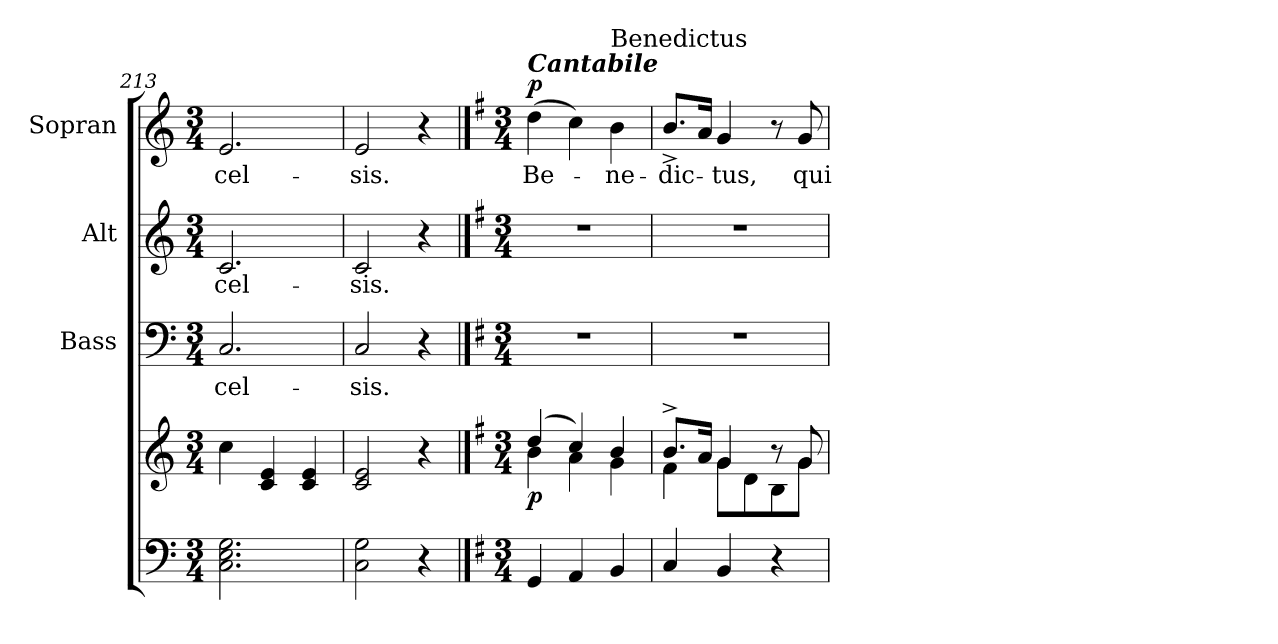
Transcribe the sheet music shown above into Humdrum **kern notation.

**kern	**kern	**dynam	**kern	**text	**kern	**text	**kern	**text	**dynam
*part4	*part4	*part4	*part3	*part3	*part2	*part2	*part1	*part1	*part1
*staff5	*staff4	*staff4/5	*staff3	*staff3	*staff2	*staff2	*staff1	*staff1	*staff1
*	*	*	*I"Bass	*	*I"Alt	*	*I"Sopran	*	*
*	*	*	*I'B.	*	*I'A.	*	*I'S.	*	*
*clefF4	*clefG2	*	*clefF4	*	*clefG2	*	*clefG2	*	*
*k[]	*k[]	*	*k[]	*	*k[]	*	*k[]	*	*
*C:	*C:	*	*C:	*	*C:	*	*C:	*	*
*M3/4	*M3/4	*	*M3/4	*	*M3/4	*	*M3/4	*	*
=213	=213	=213	=213	=213	=213	=213	=213	=213	=213
!	!	!	!	!LO:LY:b	!	!LO:LY:b	!	!LO:LY:b	!
2.C\ 2.E\ 2.G\	4cc\	.	2.C/	-cel-	2.c/	-cel-	2.e/	-cel-	.
.	4c/ 4e/	.	.	.	.	.	.	.	.
.	4c/ 4e/	.	.	.	.	.	.	.	.
=214	=214	=214	=214	=214	=214	=214	=214	=214	=214
!	!	!	!	!LO:LY:b	!	!LO:LY:b	!	!LO:LY:b	!
2C\ 2G\	2c/ 2e/	.	2C/	-sis.	2c/	-sis.	2e/	-sis.	.
4r	4ra	.	4r	.	4r	.	4r	.	.
!!LO:PB:g=z
==215	==215	==215	==215	==215	==215	==215	==215	==215	==215
*k[f#]	*k[f#]	*	*k[f#]	*	*k[f#]	*	*k[f#]	*	*
*G:	*G:	*	*G:	*	*G:	*	*G:	*	*
*M3/4	*M3/4	*	*M3/4	*	*M3/4	*	*M3/4	*	*
*	*^	*	*	*	*	*	*	*	*
!	!	!	!	!	!	!	!	!LO:TX:a:Bi:t=Cantabile	!	!
!	!	!	!LO:DY:b	!	!	!	!	!	!LO:LY:b	!LO:DY:a
4GG/	(4dd/	4b\	p	2.r	.	2.r	.	(>4dd\	Be-	p
4AA/	4cc/)	4a\	.	.	.	.	.	4cc\)	.	.
!	!	!	!	!	!	!	!	!LO:TX:a:t=Benedictus	!	!
!	!	!	!	!	!	!	!	!	!LO:LY:b	!
4BB/	4b/	4g\	.	.	.	.	.	4b\	-ne-	.
=216	=216	=216	=216	=216	=216	=216	=216	=216	=216	=216
!	!	!	!	!	!	!	!	!	!LO:LY:b	!
4C/	8.b^>/L	4f#\	.	2.r	.	2.r	.	8.b^>/L	-dic-	.
.	16a/Jk	.	.	.	.	.	.	16a/Jk	.	.
!	!	!	!	!	!	!	!	!	!LO:LY:b	!
4BB/	4g/	8g\L	.	.	.	.	.	4g/	-tus,	.
.	.	8d\	.	.	.	.	.	.	.	.
4r	8ra	8B\	.	.	.	.	.	8r	.	.
!	!	!	!	!	!	!	!	!	!LO:LY:b	!
.	8g/	8g\J	.	.	.	.	.	8g/	qui	.
*	*v	*v	*	*	*	*	*	*	*	*
=	=	=	=	=	=	=	=	=	=
*-	*-	*-	*-	*-	*-	*-	*-	*-	*-
